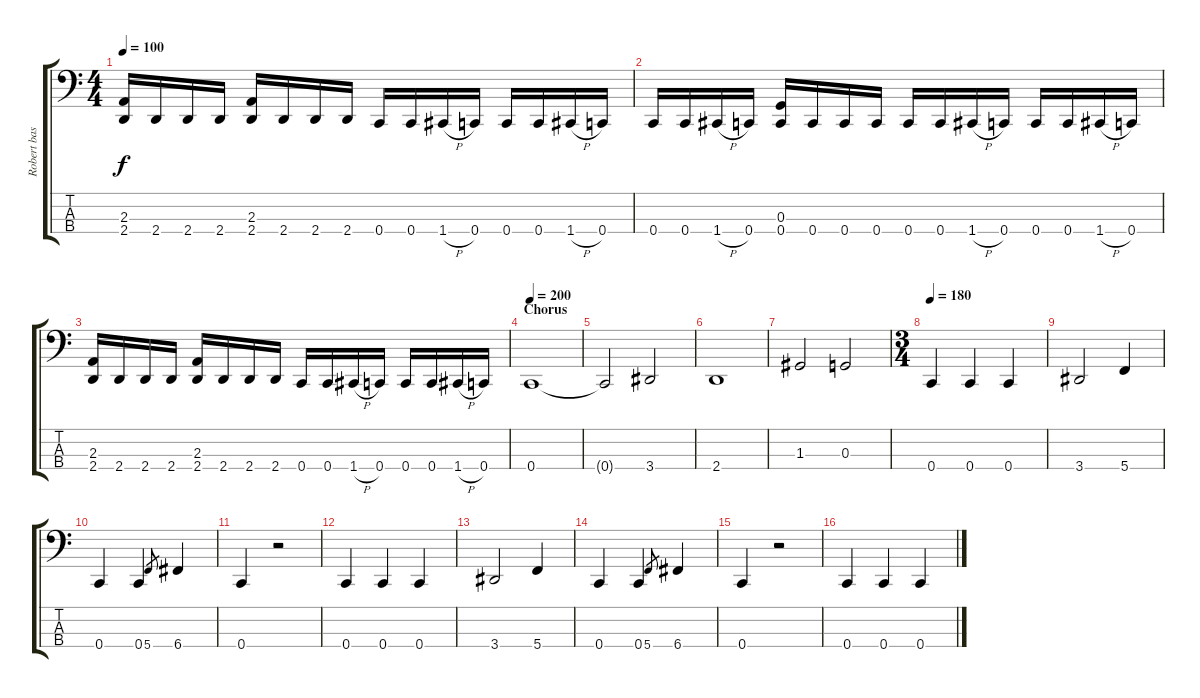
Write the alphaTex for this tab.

\track ("Robert bass" "Robert bas") {instrument electricbassfinger}
\staff {score tabs}
\tuning (F2 C2 G1 C1) {hide}
\ts (4 4)
\tempo 100
\clef f4
\ks c
(2.3 2.4).16{dy f} 2.4.16 2.4.16 2.4.16 (2.3 2.4).16 2.4.16 2.4.16 2.4.16 0.4.16 0.4.16 1.4{h}.16 0.4.16 0.4.16 0.4.16 1.4{h}.16 0.4.16 |
0.4.16 0.4.16 1.4{h}.16 0.4.16 (0.3 0.4).16 0.4.16 0.4.16 0.4.16 0.4.16 0.4.16 1.4{h}.16 0.4.16 0.4.16 0.4.16 1.4{h}.16 0.4.16 |
(2.3 2.4).16 2.4.16 2.4.16 2.4.16 (2.3 2.4).16 2.4.16 2.4.16 2.4.16 0.4.16 0.4.16 1.4{h}.16 0.4.16 0.4.16 0.4.16 1.4{h}.16 0.4.16 |
\section ("" "Chorus")
\tempo 200
0.4.1 |
0.4{t}.2 3.4.2 |
2.4.1 |
1.3.2 0.3.2 |
\ts (3 4)
\tempo 180
0.4.4 0.4.4 0.4.4 |
3.4.2 5.4.4 |
0.4.4 0.4.4 5.4.8{gr} 6.4.4 |
0.4.4 r.2 |
0.4.4 0.4.4 0.4.4 |
3.4.2 5.4.4 |
0.4.4 0.4.4 5.4.8{gr} 6.4.4 |
0.4.4 r.2 |
0.4.4 0.4.4 0.4.4
